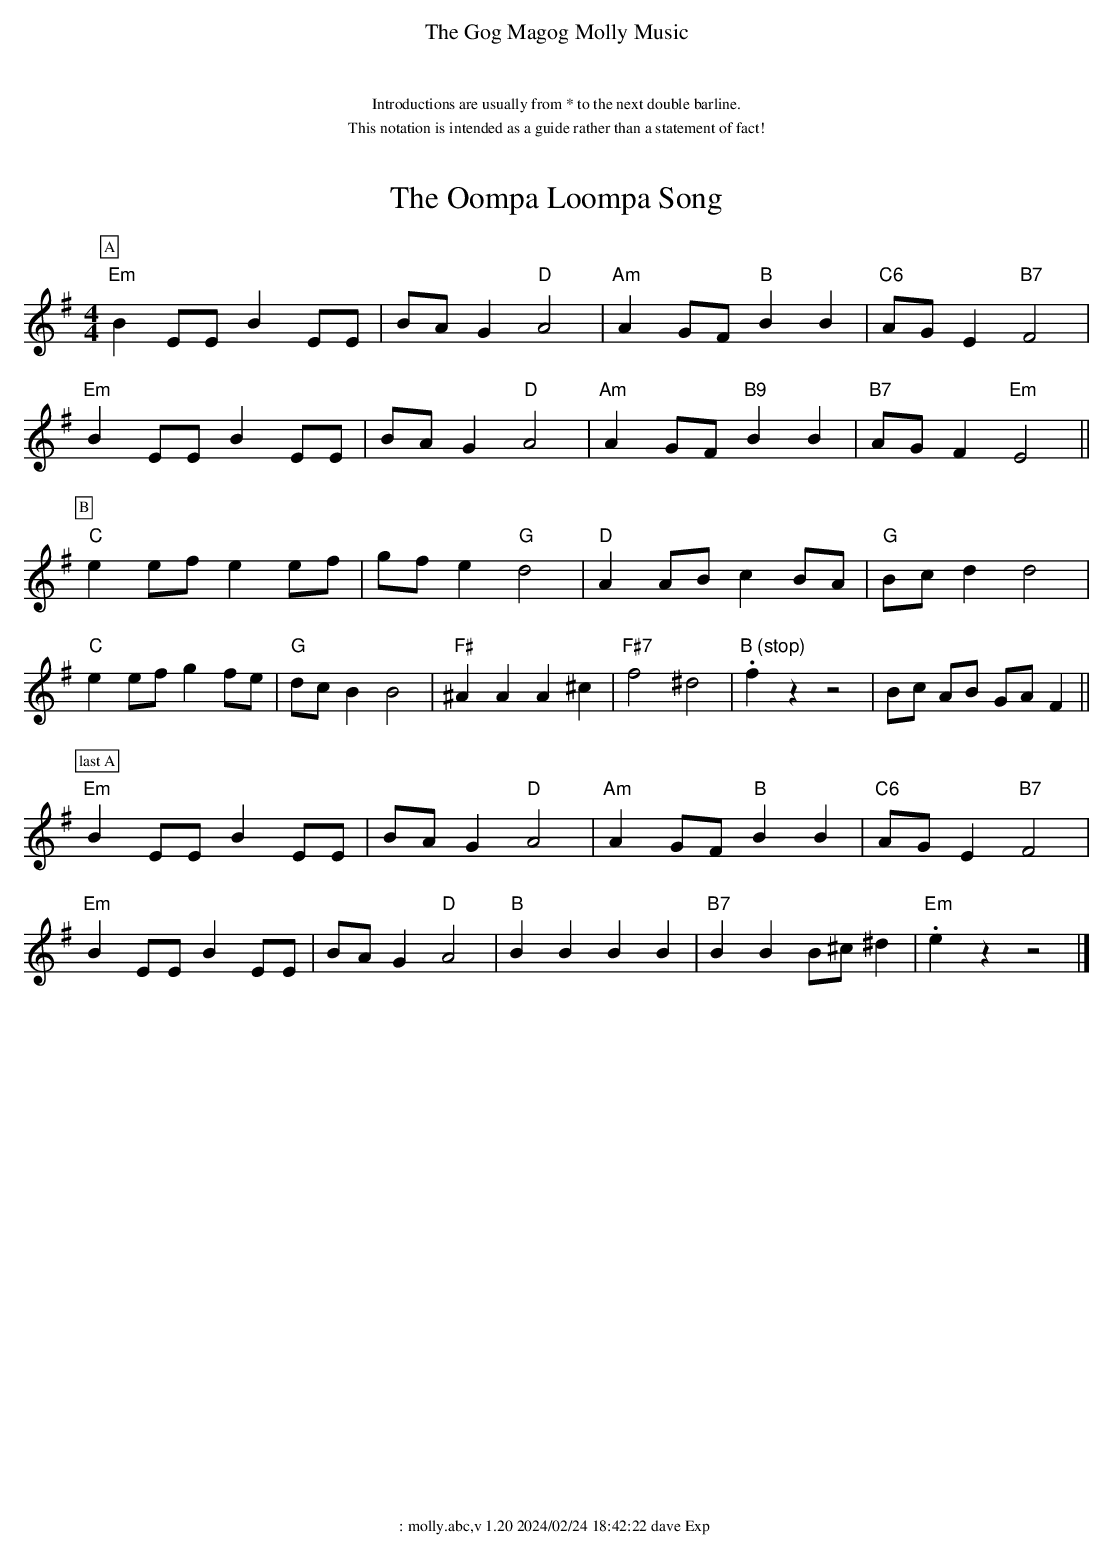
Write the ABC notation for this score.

X:1
T:The Oompa Loompa Song
K:Em
L:1/8
M:4/4
P:A
"Em"B2 EE B2 EE|BA G2 "D"A4|"Am"A2 GF "B"B2 B2|"C6"AG E2 "B7"F4|
"Em"B2 EE B2 EE|BA G2 "D"A4|"Am"A2 GF "B9"B2 B2|"B7"AG F2 "Em"E4||
P:B
"C"e2 ef e2 ef|gf e2 "G"d4|"D"A2 AB c2 BA|"G"Bc d2 d4|
"C"e2 ef g2 fe|"G"dc B2 B4|"F#"^A2 A2 A2 ^c2|"F#7"f4 ^d4|\
"B (stop)".f2 z2 z4|Bc AB GA F2||
P:last A
"Em"B2 EE B2 EE|BA G2 "D"A4|"Am"A2 GF "B"B2 B2|"C6"AG E2 "B7"F4|
"Em"B2 EE B2 EE|BA G2 "D"A4|"B"B2 B2 B2 B2|"B7"B2 B2 B^c ^d2|\
"Em".e2 z2 z4|]
